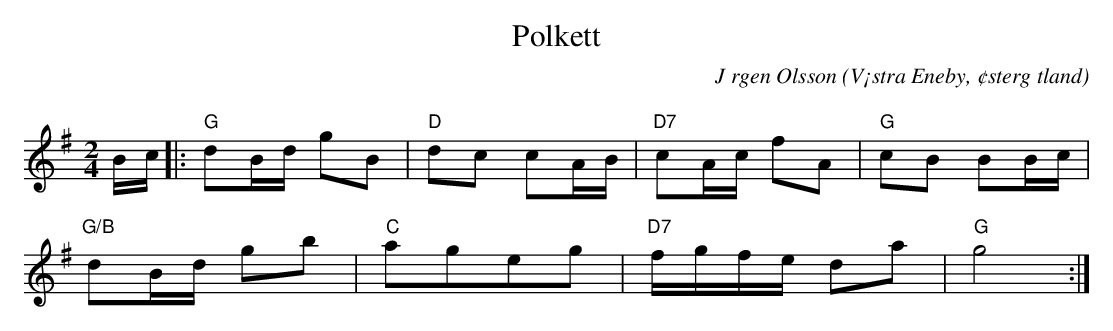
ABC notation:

X:1
T:Polkett
C:J rgen Olsson
O:V¡stra Eneby, ¢sterg tland
Q:100
M:2/4
L:1/8
K:G
B/2c/2|:"G"dB/2d/2 gB|"D"dc cA/2B/2|"D7"cA/2c/2 fA|"G"cB BB/2c/2|
"G/B"dB/2d/2 gb|"C"ageg|"D7"f/g/f/e/ da|"G"g4 :|
